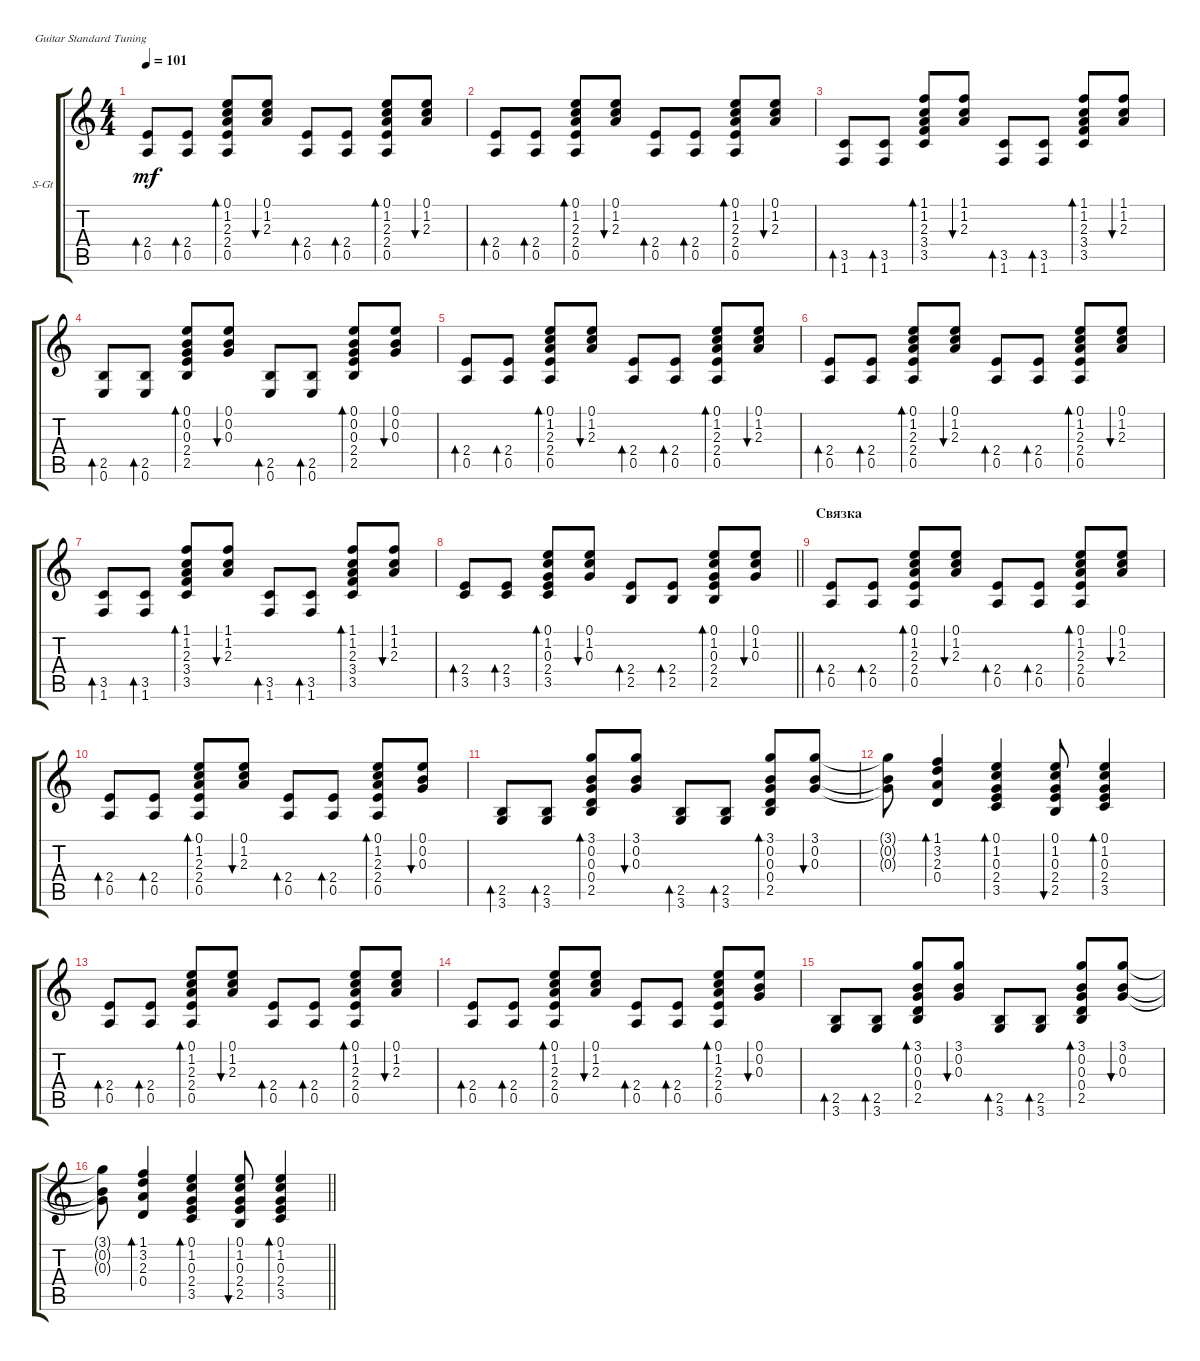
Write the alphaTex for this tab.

\bracketExtendMode groupsimilarinstruments
\firstSystemTrackNameOrientation horizontal
\otherSystemsTrackNameOrientation horizontal
\track ("акустика" "S-Gt") {instrument acousticguitarsteel}
\staff {score tabs}
\tuning (E4 B3 G3 D3 A2 E2)
\ts (4 4)
\tempo 101
\clef g2
\ks c
(0.5 2.4).8{bd 30 dy mf} (0.5 2.4).8{bd 30} (0.1 1.2 2.3 2.4 0.5).8{bd 60} (0.1 1.2 2.3).8{bu 60} (0.5 2.4).8{bd 30} (0.5 2.4).8{bd 30} (0.1 1.2 2.3 2.4 0.5).8{bd 60} (0.1 1.2 2.3).8{bu 60} |
(0.5 2.4).8{bd 30} (0.5 2.4).8{bd 30} (0.1 1.2 2.3 2.4 0.5).8{bd 60} (0.1 1.2 2.3).8{bu 60} (0.5 2.4).8{bd 30} (0.5 2.4).8{bd 30} (0.1 1.2 2.3 2.4 0.5).8{bd 60} (0.1 1.2 2.3).8{bu 60} |
(1.6 3.5).8{bd 30} (1.6 3.5).8{bd 30} (1.1 1.2 2.3 3.4 3.5).8{bd 60} (1.1 1.2 2.3).8{bu 60} (1.6 3.5).8{bd 30} (1.6 3.5).8{bd 30} (1.1 1.2 2.3 3.4 3.5).8{bd 60} (1.1 1.2 2.3).8{bu 60} |
(0.6 2.5).8{bd 30} (2.5 0.6).8{bd 30} (0.1 0.2 0.3 2.4 2.5).8{bd 60} (0.1 0.2 0.3).8{bu 60} (0.6 2.5).8{bd 30} (0.6 2.5).8{bd 30} (0.1 0.2 0.3 2.4 2.5).8{bd 60} (0.1 0.2 0.3).8{bu 60} |
(0.5 2.4).8{bd 30} (0.5 2.4).8{bd 30} (0.1 1.2 2.3 2.4 0.5).8{bd 60} (0.1 1.2 2.3).8{bu 60} (0.5 2.4).8{bd 30} (0.5 2.4).8{bd 30} (0.1 1.2 2.3 2.4 0.5).8{bd 60} (0.1 1.2 2.3).8{bu 60} |
(0.5 2.4).8{bd 30} (0.5 2.4).8{bd 30} (0.1 1.2 2.3 2.4 0.5).8{bd 60} (0.1 1.2 2.3).8{bu 60} (0.5 2.4).8{bd 30} (0.5 2.4).8{bd 30} (0.1 1.2 2.3 2.4 0.5).8{bd 60} (0.1 1.2 2.3).8{bu 60} |
(1.6 3.5).8{bd 30} (1.6 3.5).8{bd 30} (1.1 1.2 2.3 3.4 3.5).8{bd 60} (1.1 1.2 2.3).8{bu 60} (1.6 3.5).8{bd 30} (1.6 3.5).8{bd 30} (1.1 1.2 2.3 3.4 3.5).8{bd 60} (1.1 1.2 2.3).8{bu 60} |
\barLineRight lightlight
(3.5 2.4).8{bd 30} (3.5 2.4).8{bd 30} (0.1 1.2 0.3 2.4 3.5).8{bd 60} (0.1 1.2 0.3).8{bu 60} (2.5 2.4).8{bd 30} (2.5 2.4).8{bd 30} (0.1 1.2 0.3 2.4 2.5).8{bd 60} (0.1 1.2 0.3).8{bu 60} |
\section ("" "Связка")
(0.5 2.4).8{bd 30} (0.5 2.4).8{bd 30} (0.1 1.2 2.3 2.4 0.5).8{bd 60} (0.1 1.2 2.3).8{bu 60} (0.5 2.4).8{bd 30} (0.5 2.4).8{bd 30} (0.1 1.2 2.3 2.4 0.5).8{bd 60} (0.1 1.2 2.3).8{bu 60} |
(0.5 2.4).8{bd 30} (0.5 2.4).8{bd 30} (0.1 1.2 2.3 2.4 0.5).8{bd 60} (0.1 1.2 2.3).8{bu 60} (0.5 2.4).8{bd 30} (0.5 2.4).8{bd 30} (0.1 1.2 2.3 2.4 0.5).8{bd 60} (0.1 0.2 0.3).8{bu 60} |
(3.6 2.5).8{bd 30} (3.6 2.5).8{bd 30} (3.1 0.2 0.3 0.4 2.5).8{bd 60} (3.1 0.2 0.3).8{bu 60} (3.6 2.5).8{bd 30} (3.6 2.5).8{bd 30} (3.1 0.2 0.3 0.4 2.5).8{bd 60} (3.1 0.2 0.3).8{bu 60} |
(3.1{t} 0.2{t} 0.3{t}).8 (1.1 3.2 2.3 0.4).4{bd 60} (0.1 1.2 0.3 2.4 3.5).4{bd 60} (0.1 1.2 0.3 2.4 2.5).8{bu 60} (0.1 1.2 0.3 2.4 3.5).4{bd 60} |
(0.5 2.4).8{bd 30} (0.5 2.4).8{bd 30} (0.1 1.2 2.3 2.4 0.5).8{bd 60} (0.1 1.2 2.3).8{bu 60} (0.5 2.4).8{bd 30} (0.5 2.4).8{bd 30} (0.1 1.2 2.3 2.4 0.5).8{bd 60} (0.1 1.2 2.3).8{bu 60} |
(0.5 2.4).8{bd 30} (0.5 2.4).8{bd 30} (0.1 1.2 2.3 2.4 0.5).8{bd 60} (0.1 1.2 2.3).8{bu 60} (0.5 2.4).8{bd 30} (0.5 2.4).8{bd 30} (0.1 1.2 2.3 2.4 0.5).8{bd 60} (0.1 0.2 0.3).8{bu 60} |
(3.6 2.5).8{bd 30} (3.6 2.5).8{bd 30} (3.1 0.2 0.3 0.4 2.5).8{bd 60} (3.1 0.2 0.3).8{bu 60} (3.6 2.5).8{bd 30} (3.6 2.5).8{bd 30} (3.1 0.2 0.3 0.4 2.5).8{bd 60} (3.1 0.2 0.3).8{bu 60} |
\barLineRight lightlight
(3.1{t} 0.2{t} 0.3{t}).8 (1.1 3.2 2.3 0.4).4{bd 60} (0.1 1.2 0.3 2.4 3.5).4{bd 60} (0.1 1.2 0.3 2.4 2.5).8{bu 60} (0.1 1.2 0.3 2.4 3.5).4{bd 60}
